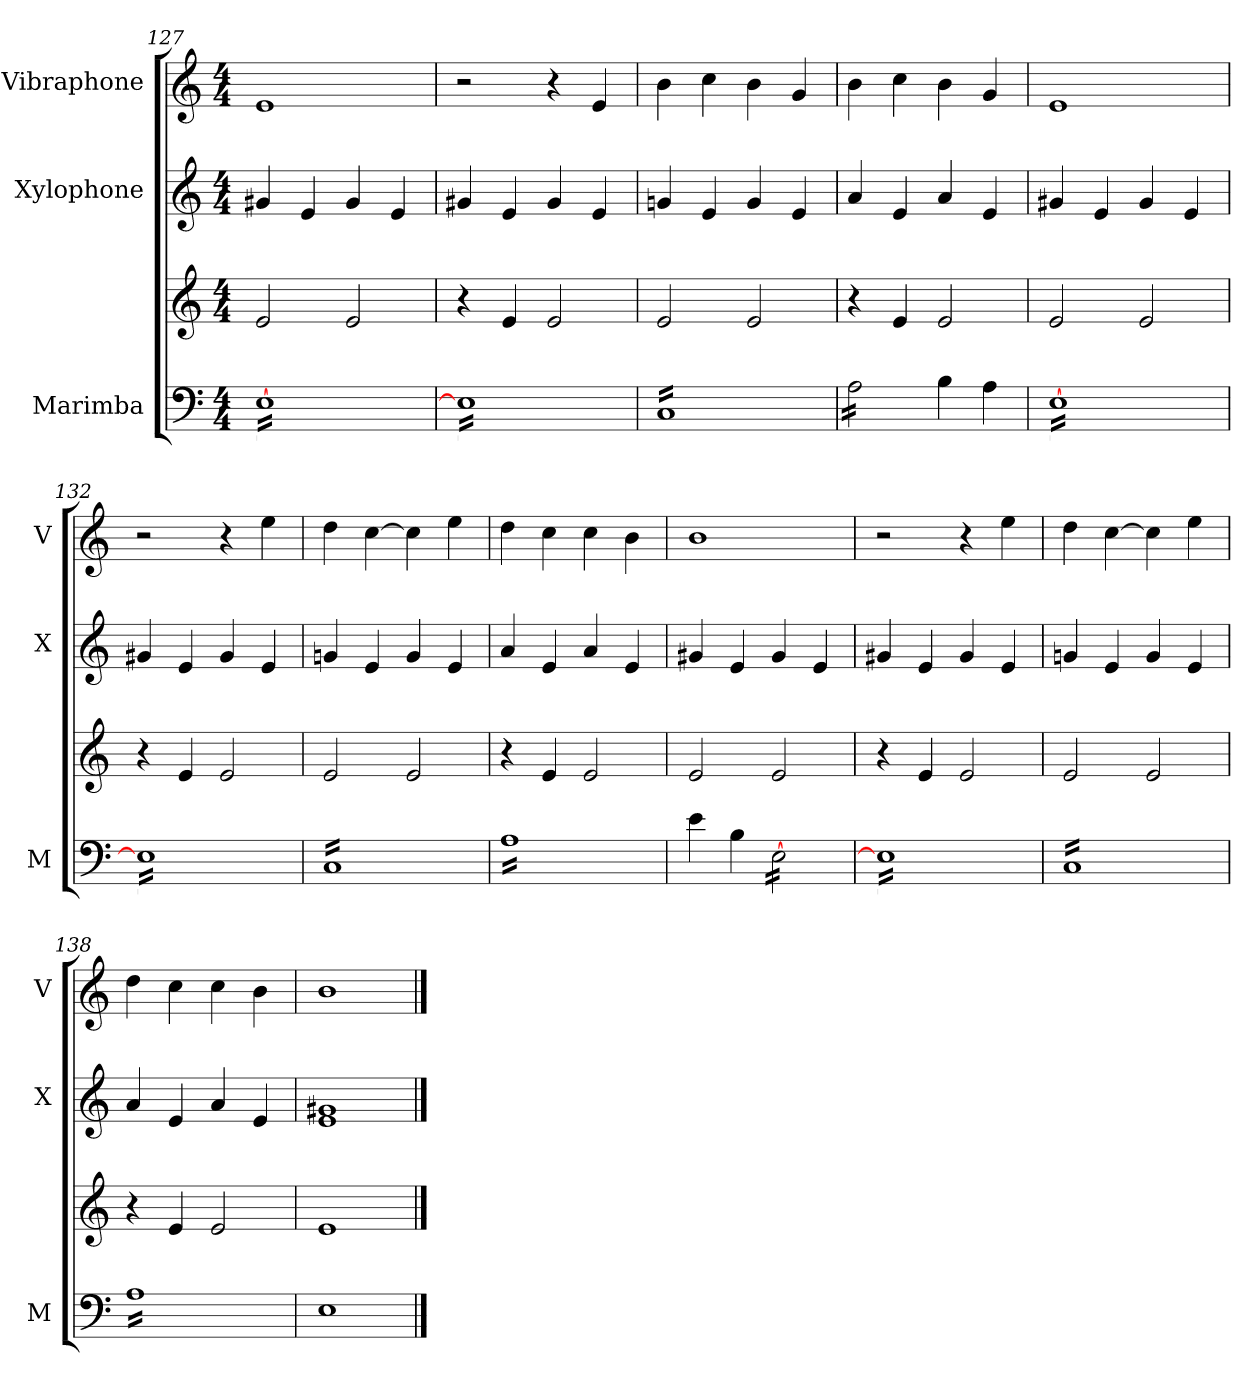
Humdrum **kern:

**kern	**kern	**kern	**kern
*part3	*part3	*part2	*part1
*staff4	*staff3	*staff2	*staff1
*I"Marimba	*	*I"Xylophone	*I"Vibraphone
*I'M	*	*I'X	*I'V
*clefF4	*clefG2	*clefG2	*clefG2
*	*	*ITrd-7c-12	*
*k[]	*k[]	*k[]	*k[]
*M4/4	*M4/4	*M4/4	*M4/4
=127	=127	=127	=127
*tremolo	*	*	*
[16ELL	2e/	4gg#X/	1e
16E	.	.	.
16E	.	.	.
16E	.	.	.
16E	.	4ee/	.
16E	.	.	.
16E	.	.	.
16E	.	.	.
16E	2e/	4gg#/	.
16E	.	.	.
16E	.	.	.
16E	.	.	.
16E	.	4ee/	.
16E	.	.	.
16E	.	.	.
16EJJ	.	.	.
=128	=128	=128	=128
16E]LL	4r	4gg#X/	2r
16E	.	.	.
16E	.	.	.
16E	.	.	.
16E	4e/	4ee/	.
16E	.	.	.
16E	.	.	.
16E	.	.	.
16E	2e/	4gg#/	4r
16E	.	.	.
16E	.	.	.
16E	.	.	.
16E	.	4ee/	4e/
16E	.	.	.
16E	.	.	.
16EJJ	.	.	.
=129	=129	=129	=129
16CLL	2e/	4ggn/	4b\
16C	.	.	.
16C	.	.	.
16C	.	.	.
16C	.	4ee/	4cc\
16C	.	.	.
16C	.	.	.
16C	.	.	.
16C	2e/	4gg/	4b\
16C	.	.	.
16C	.	.	.
16C	.	.	.
16C	.	4ee/	4g/
16C	.	.	.
16C	.	.	.
16CJJ	.	.	.
=130	=130	=130	=130
16A\LL	4r	4aa/	4b\
16A\	.	.	.
16A\	.	.	.
16A\	.	.	.
16A\	4e/	4ee/	4cc\
16A\	.	.	.
16A\	.	.	.
16A\JJ	.	.	.
*Xtremolo	*	*	*
4B\	2e/	4aa/	4b\
4A\	.	4ee/	4g/
=131	=131	=131	=131
*tremolo	*	*	*
[16ELL	2e/	4gg#X/	1e
16E	.	.	.
16E	.	.	.
16E	.	.	.
16E	.	4ee/	.
16E	.	.	.
16E	.	.	.
16E	.	.	.
16E	2e/	4gg#/	.
16E	.	.	.
16E	.	.	.
16E	.	.	.
16E	.	4ee/	.
16E	.	.	.
16E	.	.	.
16EJJ	.	.	.
=132	=132	=132	=132
16E]LL	4r	4gg#X/	2r
16E	.	.	.
16E	.	.	.
16E	.	.	.
16E	4e/	4ee/	.
16E	.	.	.
16E	.	.	.
16E	.	.	.
16E	2e/	4gg#/	4r
16E	.	.	.
16E	.	.	.
16E	.	.	.
16E	.	4ee/	4ee\
16E	.	.	.
16E	.	.	.
16EJJ	.	.	.
!!LO:PB:g=z
=133	=133	=133	=133
16CLL	2e/	4ggn/	4dd\
16C	.	.	.
16C	.	.	.
16C	.	.	.
16C	.	4ee/	[4cc\
16C	.	.	.
16C	.	.	.
16C	.	.	.
16C	2e/	4gg/	4cc\]
16C	.	.	.
16C	.	.	.
16C	.	.	.
16C	.	4ee/	4ee\
16C	.	.	.
16C	.	.	.
16CJJ	.	.	.
=134	=134	=134	=134
16ALL	4r	4aa/	4dd\
16A	.	.	.
16A	.	.	.
16A	.	.	.
16A	4e/	4ee/	4cc\
16A	.	.	.
16A	.	.	.
16A	.	.	.
16A	2e/	4aa/	4cc\
16A	.	.	.
16A	.	.	.
16A	.	.	.
16A	.	4ee/	4b\
16A	.	.	.
16A	.	.	.
16AJJ	.	.	.
*Xtremolo	*	*	*
=135	=135	=135	=135
4e\	2e/	4gg#X/	1b
4B\	.	4ee/	.
*tremolo	*	*	*
[16E\LL	2e/	4gg#/	.
16E\	.	.	.
16E\	.	.	.
16E\	.	.	.
16E\	.	4ee/	.
16E\	.	.	.
16E\	.	.	.
16E\JJ	.	.	.
=136	=136	=136	=136
16E]LL	4r	4gg#X/	2r
16E	.	.	.
16E	.	.	.
16E	.	.	.
16E	4e/	4ee/	.
16E	.	.	.
16E	.	.	.
16E	.	.	.
16E	2e/	4gg#/	4r
16E	.	.	.
16E	.	.	.
16E	.	.	.
16E	.	4ee/	4ee\
16E	.	.	.
16E	.	.	.
16EJJ	.	.	.
=137	=137	=137	=137
16CLL	2e/	4ggn/	4dd\
16C	.	.	.
16C	.	.	.
16C	.	.	.
16C	.	4ee/	[4cc\
16C	.	.	.
16C	.	.	.
16C	.	.	.
16C	2e/	4gg/	4cc\]
16C	.	.	.
16C	.	.	.
16C	.	.	.
16C	.	4ee/	4ee\
16C	.	.	.
16C	.	.	.
16CJJ	.	.	.
=138	=138	=138	=138
16ALL	4r	4aa/	4dd\
16A	.	.	.
16A	.	.	.
16A	.	.	.
16A	4e/	4ee/	4cc\
16A	.	.	.
16A	.	.	.
16A	.	.	.
16A	2e/	4aa/	4cc\
16A	.	.	.
16A	.	.	.
16A	.	.	.
16A	.	4ee/	4b\
16A	.	.	.
16A	.	.	.
16AJJ	.	.	.
*Xtremolo	*	*	*
=139	=139	=139	=139
1E	1e	1ee 1gg#X	1b
==	==	==	==
*-	*-	*-	*-
